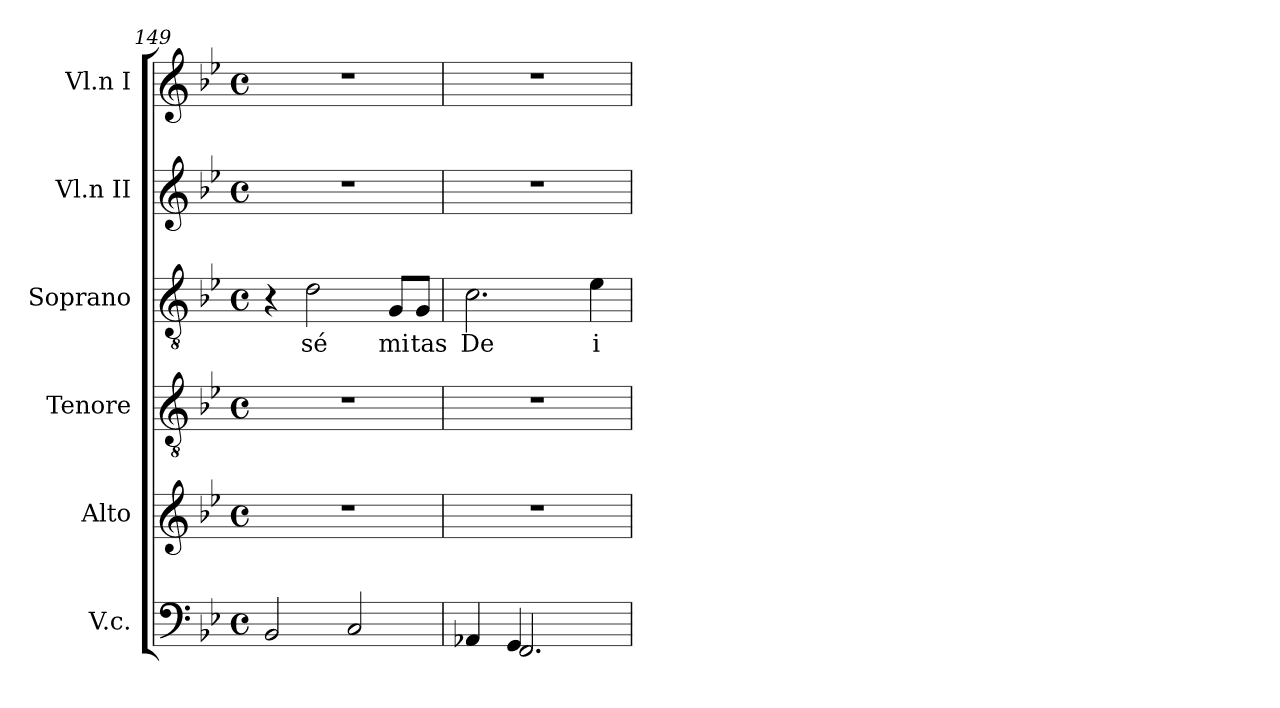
**kern	**kern	**kern	**kern	**text	**kern	**kern
*part6	*part5	*part4	*part3	*part3	*part2	*part1
*staff6	*staff5	*staff4	*staff3	*staff3	*staff2	*staff1
*I"V.c.	*I"Alto	*I"Tenore	*I"Soprano	*	*I"Vl.n II	*I"Vl.n I
*I'V.c.	*I'Alto	*I'Tenore	*I'Soprano	*	*I'Vl.n II	*I'Vl.n I
*clefF4	*clefG2	*clefGv2	*clefGv2	*	*clefG2	*clefG2
*k[b-e-]	*k[b-e-]	*k[b-e-]	*k[b-e-]	*	*k[b-e-]	*k[b-e-]
*B-:	*B-:	*B-:	*B-:	*	*B-:	*B-:
*M4/4	*M4/4	*M4/4	*M4/4	*	*M4/4	*M4/4
*met(c)	*met(c)	*met(c)	*met(c)	*	*met(c)	*met(c)
=149	=149	=149	=149	=149	=149	=149
2BB-/	1r	1r	4r	.	1r	1r
!	!	!	!	!LO:LY:b	!	!
.	.	.	2d\	sé	.	.
2C/	.	.	.	.	.	.
!	!	!	!	!LO:LY:b	!	!
.	.	.	8G/L	mi	.	.
!	!	!	!	!LO:LY:b	!	!
.	.	.	8G/J	tas	.	.
=150	=150	=150	=150	=150	=150	=150
*^	*	*	*	*	*	*
!	!	!	!	!	!LO:LY:b	!	!
4AA-X/	4ryy	1r	1r	2.c\	De	1r	1r
4GG/	2.FF/	.	.	.	.	.	.
2ryy	.	.	.	.	.	.	.
!	!	!	!	!	!LO:LY:b	!	!
.	.	.	.	4e-\	i	.	.
*v	*v	*	*	*	*	*	*
=	=	=	=	=	=	=
*-	*-	*-	*-	*-	*-	*-
